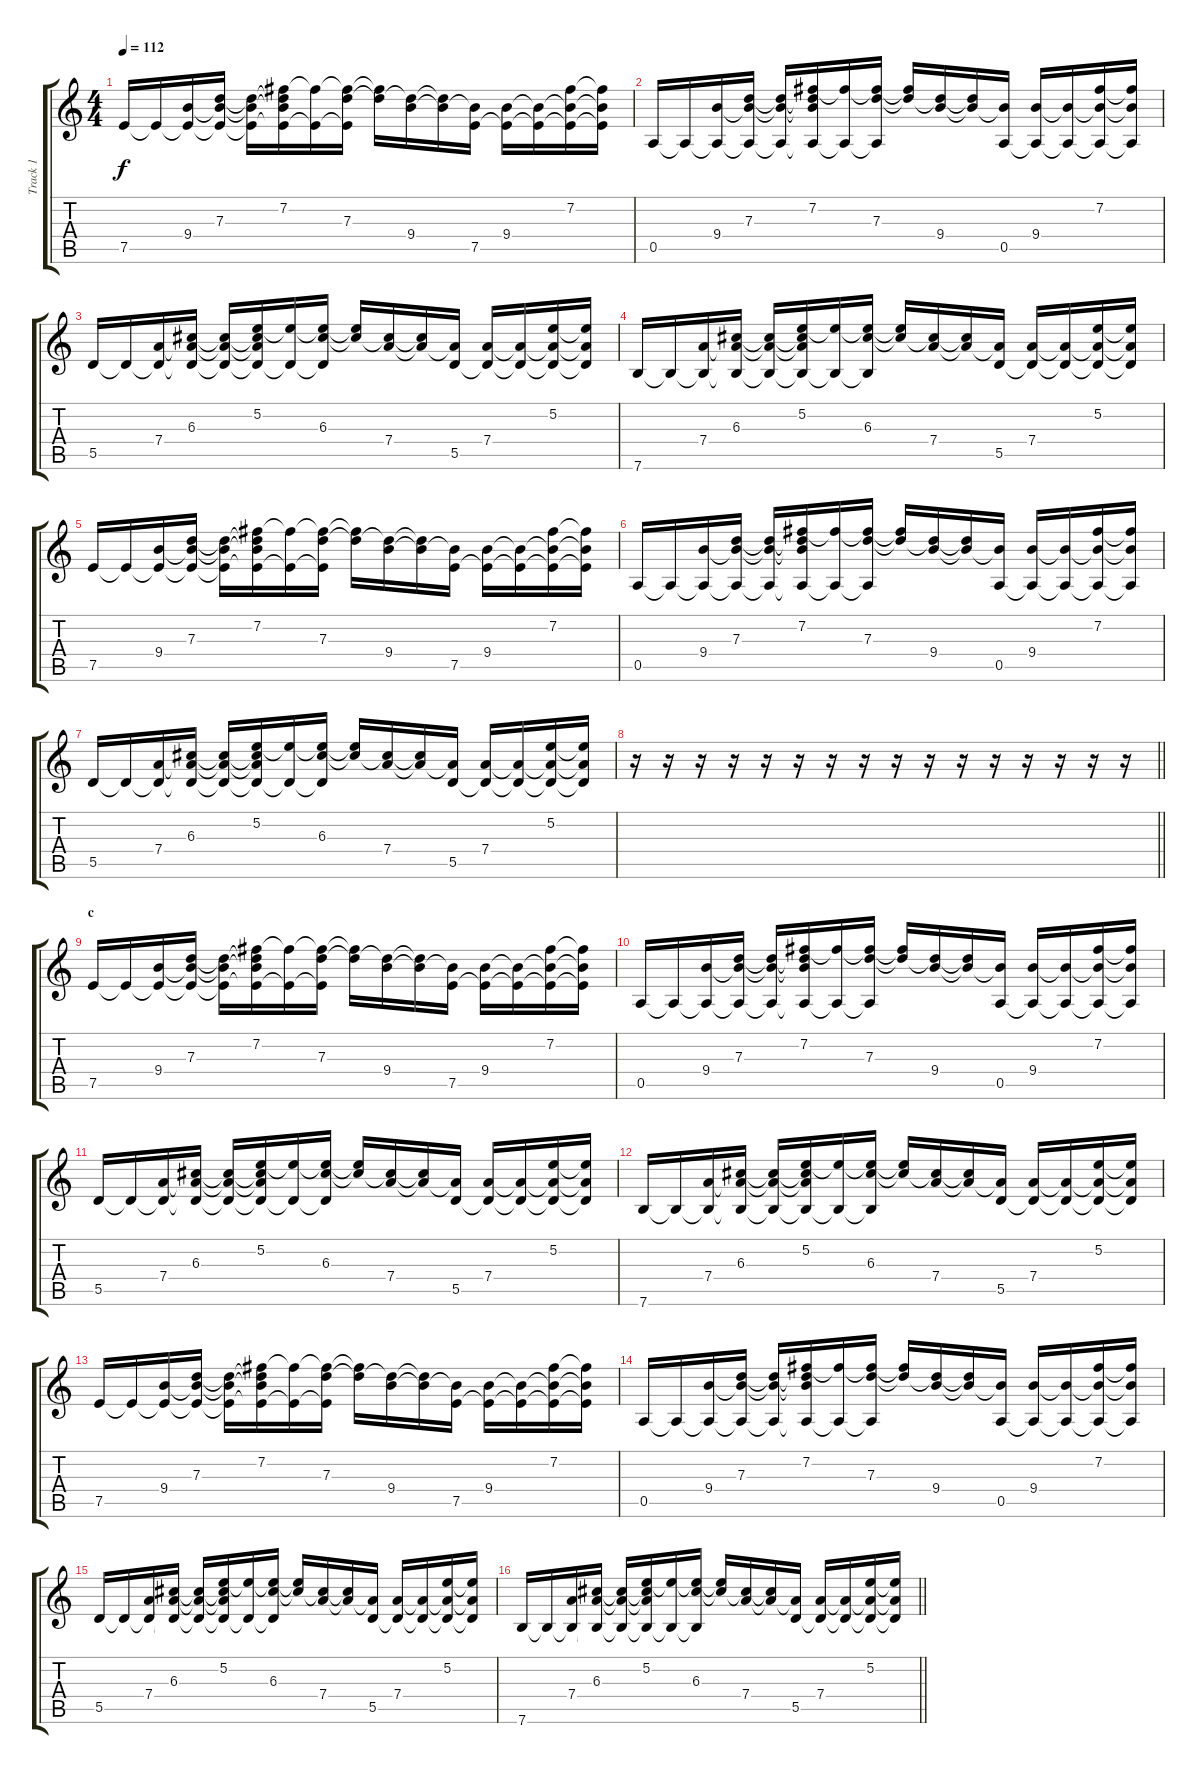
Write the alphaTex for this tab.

\track ("Track 1" "Track 1") {instrument acousticguitarsteel}
\staff {score tabs}
\tuning (E4 B3 G3 D3 A2 E2) {hide}
\ts (4 4)
\tempo 112
\clef g2
\ks c
7.5.16{dy f instrument acousticguitarsteel} 7.5{t}.16 (9.4 7.5{t}).16 (7.3 9.4{t} 7.5{t}).16 (7.3{t} 9.4{t} 7.5{t}).16 (7.2 7.3{t} 9.4{t} 7.5{t}).16 (7.2{t} 7.5{t}).16 (7.2{t} 7.3 7.5{t}).16 (7.2{t} 7.3{t}).16 (7.3{t} 9.4).16 (7.3{t} 9.4{t}).16 (9.4{t} 7.5).16 (9.4 7.5{t}).16 (9.4{t} 7.5{t}).16 (7.2 9.4{t} 7.5{t}).16 (7.2{t} 9.4{t} 7.5{t}).16 |
0.5.16 0.5{t}.16 (9.4 0.5{t}).16 (7.3 9.4{t} 0.5{t}).16 (7.3{t} 9.4{t} 0.5{t}).16 (7.2 7.3{t} 9.4{t} 0.5{t}).16 (7.2{t} 0.5{t}).16 (7.2{t} 7.3 0.5{t}).16 (7.2{t} 7.3{t}).16 (7.3{t} 9.4).16 (7.3{t} 9.4{t}).16 (9.4{t} 0.5).16 (9.4 0.5{t}).16 (9.4{t} 0.5{t}).16 (7.2 9.4{t} 0.5{t}).16 (7.2{t} 9.4{t} 0.5{t}).16 |
5.5.16 5.5{t}.16 (7.4 5.5{t}).16 (6.3 7.4{t} 5.5{t}).16 (6.3{t} 7.4{t} 5.5{t}).16 (5.2 6.3{t} 7.4{t} 5.5{t}).16 (5.2{t} 5.5{t}).16 (5.2{t} 6.3 5.5{t}).16 (5.2{t} 6.3{t}).16 (6.3{t} 7.4).16 (6.3{t} 7.4{t}).16 (7.4{t} 5.5).16 (7.4 5.5{t}).16 (7.4{t} 5.5{t}).16 (5.2 7.4{t} 5.5{t}).16 (5.2{t} 7.4{t} 5.5{t}).16 |
7.6.16 7.6{t}.16 (7.4 7.6{t}).16 (6.3 7.4{t} 7.6{t}).16 (6.3{t} 7.4{t} 7.6{t}).16 (5.2 6.3{t} 7.4{t} 7.6{t}).16 (5.2{t} 7.6{t}).16 (5.2{t} 6.3 7.6{t}).16 (5.2{t} 6.3{t}).16 (6.3{t} 7.4).16 (6.3{t} 7.4{t}).16 (7.4{t} 5.5).16 (7.4 5.5{t}).16 (7.4{t} 5.5{t}).16 (5.2 7.4{t} 5.5{t}).16 (5.2{t} 7.4{t} 5.5{t}).16 |
7.5.16 7.5{t}.16 (9.4 7.5{t}).16 (7.3 9.4{t} 7.5{t}).16 (7.3{t} 9.4{t} 7.5{t}).16 (7.2 7.3{t} 9.4{t} 7.5{t}).16 (7.2{t} 7.5{t}).16 (7.2{t} 7.3 7.5{t}).16 (7.2{t} 7.3{t}).16 (7.3{t} 9.4).16 (7.3{t} 9.4{t}).16 (9.4{t} 7.5).16 (9.4 7.5{t}).16 (9.4{t} 7.5{t}).16 (7.2 9.4{t} 7.5{t}).16 (7.2{t} 9.4{t} 7.5{t}).16 |
0.5.16 0.5{t}.16 (9.4 0.5{t}).16 (7.3 9.4{t} 0.5{t}).16 (7.3{t} 9.4{t} 0.5{t}).16 (7.2 7.3{t} 9.4{t} 0.5{t}).16 (7.2{t} 0.5{t}).16 (7.2{t} 7.3 0.5{t}).16 (7.2{t} 7.3{t}).16 (7.3{t} 9.4).16 (7.3{t} 9.4{t}).16 (9.4{t} 0.5).16 (9.4 0.5{t}).16 (9.4{t} 0.5{t}).16 (7.2 9.4{t} 0.5{t}).16 (7.2{t} 9.4{t} 0.5{t}).16 |
5.5.16 5.5{t}.16 (7.4 5.5{t}).16 (6.3 7.4{t} 5.5{t}).16 (6.3{t} 7.4{t} 5.5{t}).16 (5.2 6.3{t} 7.4{t} 5.5{t}).16 (5.2{t} 5.5{t}).16 (5.2{t} 6.3 5.5{t}).16 (5.2{t} 6.3{t}).16 (6.3{t} 7.4).16 (6.3{t} 7.4{t}).16 (7.4{t} 5.5).16 (7.4 5.5{t}).16 (7.4{t} 5.5{t}).16 (5.2 7.4{t} 5.5{t}).16 (5.2{t} 7.4{t} 5.5{t}).16 |
\barLineRight lightlight
r.16 r.16 r.16 r.16 r.16 r.16 r.16 r.16 r.16 r.16 r.16 r.16 r.16 r.16 r.16 r.16 |
\section ("" "c")
7.5.16 7.5{t}.16 (9.4 7.5{t}).16 (7.3 9.4{t} 7.5{t}).16 (7.3{t} 9.4{t} 7.5{t}).16 (7.2 7.3{t} 9.4{t} 7.5{t}).16 (7.2{t} 7.5{t}).16 (7.2{t} 7.3 7.5{t}).16 (7.2{t} 7.3{t}).16 (7.3{t} 9.4).16 (7.3{t} 9.4{t}).16 (9.4{t} 7.5).16 (9.4 7.5{t}).16 (9.4{t} 7.5{t}).16 (7.2 9.4{t} 7.5{t}).16 (7.2{t} 9.4{t} 7.5{t}).16 |
0.5.16 0.5{t}.16 (9.4 0.5{t}).16 (7.3 9.4{t} 0.5{t}).16 (7.3{t} 9.4{t} 0.5{t}).16 (7.2 7.3{t} 9.4{t} 0.5{t}).16 (7.2{t} 0.5{t}).16 (7.2{t} 7.3 0.5{t}).16 (7.2{t} 7.3{t}).16 (7.3{t} 9.4).16 (7.3{t} 9.4{t}).16 (9.4{t} 0.5).16 (9.4 0.5{t}).16 (9.4{t} 0.5{t}).16 (7.2 9.4{t} 0.5{t}).16 (7.2{t} 9.4{t} 0.5{t}).16 |
5.5.16 5.5{t}.16 (7.4 5.5{t}).16 (6.3 7.4{t} 5.5{t}).16 (6.3{t} 7.4{t} 5.5{t}).16 (5.2 6.3{t} 7.4{t} 5.5{t}).16 (5.2{t} 5.5{t}).16 (5.2{t} 6.3 5.5{t}).16 (5.2{t} 6.3{t}).16 (6.3{t} 7.4).16 (6.3{t} 7.4{t}).16 (7.4{t} 5.5).16 (7.4 5.5{t}).16 (7.4{t} 5.5{t}).16 (5.2 7.4{t} 5.5{t}).16 (5.2{t} 7.4{t} 5.5{t}).16 |
7.6.16 7.6{t}.16 (7.4 7.6{t}).16 (6.3 7.4{t} 7.6{t}).16 (6.3{t} 7.4{t} 7.6{t}).16 (5.2 6.3{t} 7.4{t} 7.6{t}).16 (5.2{t} 7.6{t}).16 (5.2{t} 6.3 7.6{t}).16 (5.2{t} 6.3{t}).16 (6.3{t} 7.4).16 (6.3{t} 7.4{t}).16 (7.4{t} 5.5).16 (7.4 5.5{t}).16 (7.4{t} 5.5{t}).16 (5.2 7.4{t} 5.5{t}).16 (5.2{t} 7.4{t} 5.5{t}).16 |
7.5.16 7.5{t}.16 (9.4 7.5{t}).16 (7.3 9.4{t} 7.5{t}).16 (7.3{t} 9.4{t} 7.5{t}).16 (7.2 7.3{t} 9.4{t} 7.5{t}).16 (7.2{t} 7.5{t}).16 (7.2{t} 7.3 7.5{t}).16 (7.2{t} 7.3{t}).16 (7.3{t} 9.4).16 (7.3{t} 9.4{t}).16 (9.4{t} 7.5).16 (9.4 7.5{t}).16 (9.4{t} 7.5{t}).16 (7.2 9.4{t} 7.5{t}).16 (7.2{t} 9.4{t} 7.5{t}).16 |
0.5.16 0.5{t}.16 (9.4 0.5{t}).16 (7.3 9.4{t} 0.5{t}).16 (7.3{t} 9.4{t} 0.5{t}).16 (7.2 7.3{t} 9.4{t} 0.5{t}).16 (7.2{t} 0.5{t}).16 (7.2{t} 7.3 0.5{t}).16 (7.2{t} 7.3{t}).16 (7.3{t} 9.4).16 (7.3{t} 9.4{t}).16 (9.4{t} 0.5).16 (9.4 0.5{t}).16 (9.4{t} 0.5{t}).16 (7.2 9.4{t} 0.5{t}).16 (7.2{t} 9.4{t} 0.5{t}).16 |
5.5.16 5.5{t}.16 (7.4 5.5{t}).16 (6.3 7.4{t} 5.5{t}).16 (6.3{t} 7.4{t} 5.5{t}).16 (5.2 6.3{t} 7.4{t} 5.5{t}).16 (5.2{t} 5.5{t}).16 (5.2{t} 6.3 5.5{t}).16 (5.2{t} 6.3{t}).16 (6.3{t} 7.4).16 (6.3{t} 7.4{t}).16 (7.4{t} 5.5).16 (7.4 5.5{t}).16 (7.4{t} 5.5{t}).16 (5.2 7.4{t} 5.5{t}).16 (5.2{t} 7.4{t} 5.5{t}).16 |
\barLineRight lightlight
7.6.16 7.6{t}.16 (7.4 7.6{t}).16 (6.3 7.4{t} 7.6{t}).16 (6.3{t} 7.4{t} 7.6{t}).16 (5.2 6.3{t} 7.4{t} 7.6{t}).16 (5.2{t} 7.6{t}).16 (5.2{t} 6.3 7.6{t}).16 (5.2{t} 6.3{t}).16 (6.3{t} 7.4).16 (6.3{t} 7.4{t}).16 (7.4{t} 5.5).16 (7.4 5.5{t}).16 (7.4{t} 5.5{t}).16 (5.2 7.4{t} 5.5{t}).16 (5.2{t} 7.4{t} 5.5{t}).16
